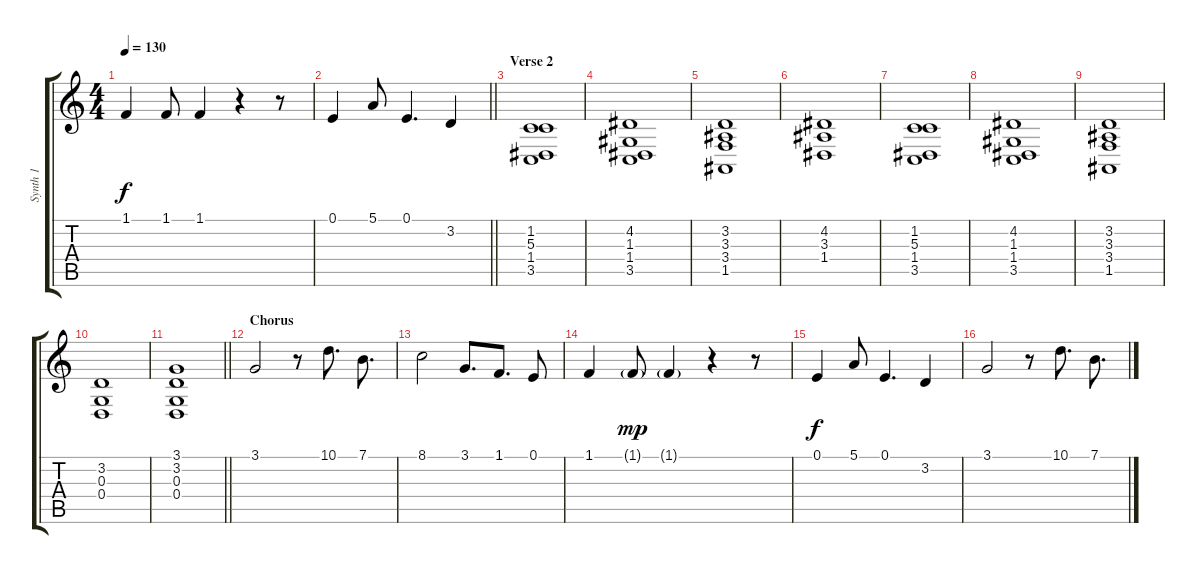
\track ("Synth 1" "Synth 1") {instrument honkytonkpiano}
\staff {score tabs}
\tuning (E4 B3 G3 D3 A2 E2) {hide}
\ts (4 4)
\tempo 130
\clef g2
\ks c
1.1.4{dy f} 1.1.8 1.1.4 r.4 r.8 |
\barLineRight lightlight
0.1.4 5.1.8 0.1.4{d} 3.2.4 |
\section ("" "Verse 2")
(1.2 5.3 1.4 3.5).1{volume 6 instrument lead2sawtooth} |
(4.2 1.3 1.4 3.5).1 |
(3.2 3.3 3.4 1.5).1 |
(4.2 3.3 1.4).1 |
(1.2 5.3 1.4 3.5).1 |
(4.2 1.3 1.4 3.5).1 |
(3.2 3.3 3.4 1.5).1 |
(3.2 0.3 0.4).1 |
\barLineRight lightlight
(3.1 3.2 0.3 0.4).1 |
\section ("" "Chorus")
3.1.2{volume 12 instrument honkytonkpiano} r.8{txt ""} 10.1.8{d} 7.1.8{d} |
8.1.2 3.1.8{d} 1.1.8{d} 0.1.8 |
1.1.4 1.1{g}.8{dy mp} 1.1{g}.4 r.4 r.8 |
0.1.4{dy f} 5.1.8 0.1.4{d} 3.2.4 |
3.1.2 r.8{txt ""} 10.1.8{d} 7.1.8{d}
